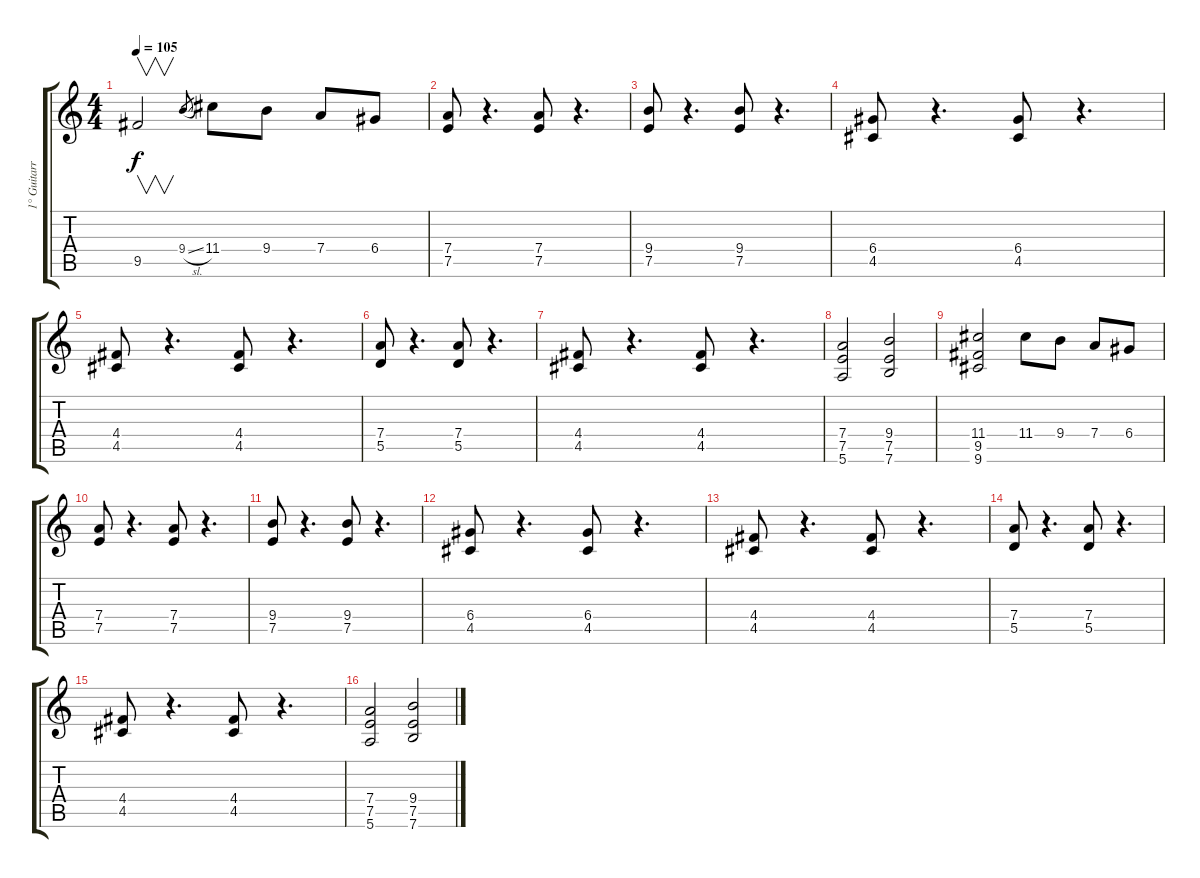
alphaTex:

\track ("1° Guitarra" "1° Guitarr") {instrument distortionguitar}
\staff {score tabs}
\tuning (E4 B3 G3 D3 A2 E2) {hide}
\ts (4 4)
\tempo 105
\clef g2
\ks c
9.5.2{v dy f} 9.4{sl}.8{gr} 11.4.8 9.4.8 7.4.8 6.4.8 |
(7.4 7.5).8 r.4{d} (7.4 7.5).8 r.4{d} |
(9.4 7.5).8 r.4{d} (9.4 7.5).8 r.4{d} |
(6.4 4.5).8 r.4{d} (6.4 4.5).8 r.4{d} |
(4.4 4.5).8 r.4{d} (4.4 4.5).8 r.4{d} |
(7.4 5.5).8 r.4{d} (7.4 5.5).8 r.4{d} |
(4.4 4.5).8 r.4{d} (4.4 4.5).8 r.4{d} |
(7.4 7.5 5.6).2 (9.4 7.5 7.6).2 |
(11.4 9.5 9.6).2 11.4.8 9.4.8 7.4.8 6.4.8 |
(7.4 7.5).8 r.4{d} (7.4 7.5).8 r.4{d} |
(9.4 7.5).8 r.4{d} (9.4 7.5).8 r.4{d} |
(6.4 4.5).8 r.4{d} (6.4 4.5).8 r.4{d} |
(4.4 4.5).8 r.4{d} (4.4 4.5).8 r.4{d} |
(7.4 5.5).8 r.4{d} (7.4 5.5).8 r.4{d} |
(4.4 4.5).8 r.4{d} (4.4 4.5).8 r.4{d} |
(7.4 7.5 5.6).2 (9.4 7.5 7.6).2
